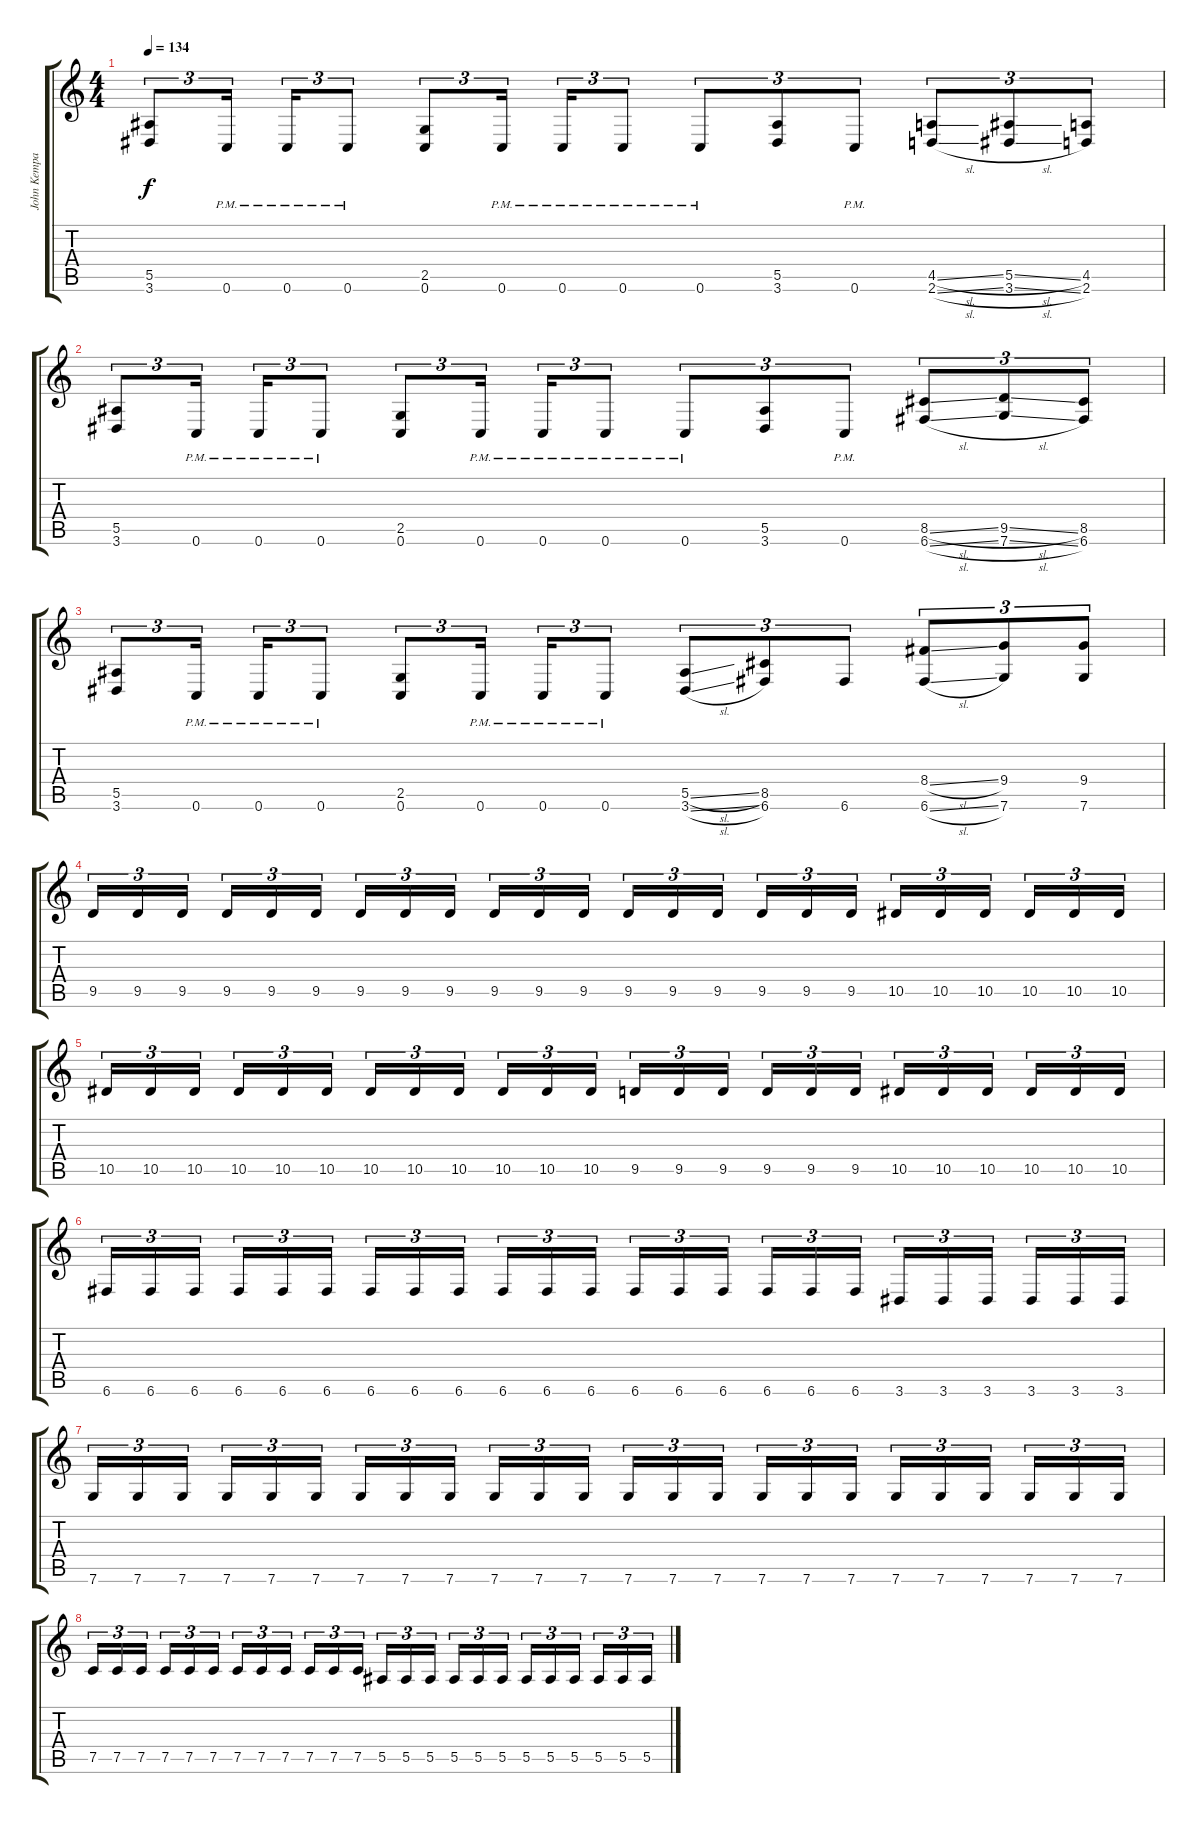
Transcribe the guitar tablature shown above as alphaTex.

\track ("John Kempainen (Rhythm Guitar)" "John Kempa") {instrument distortionguitar}
\staff {score tabs}
\tuning (C4 G3 Eb3 Bb2 F2 C2) {hide}
\ts (4 4)
\tempo 134
\clef g2
\ks c
(5.5 3.6).8{tu (3 2) dy f} 0.6{pm}.16{tu (3 2)} 0.6{pm}.16{tu (3 2)} 0.6{pm}.8{tu (3 2)} (2.5 0.6).8{tu (3 2)} 0.6{pm}.16{tu (3 2)} 0.6{pm}.16{tu (3 2)} 0.6{pm}.8{tu (3 2)} 0.6{pm}.8{tu (3 2)} (5.5 3.6).8{tu (3 2)} 0.6{pm}.8{tu (3 2)} (4.5{sl} 2.6{sl}).8{tu (3 2)} (5.5{sl} 3.6{sl}).8{tu (3 2)} (4.5 2.6).8{tu (3 2)} |
(5.5 3.6).8{tu (3 2)} 0.6{pm}.16{tu (3 2)} 0.6{pm}.16{tu (3 2)} 0.6{pm}.8{tu (3 2)} (2.5 0.6).8{tu (3 2)} 0.6{pm}.16{tu (3 2)} 0.6{pm}.16{tu (3 2)} 0.6{pm}.8{tu (3 2)} 0.6{pm}.8{tu (3 2)} (5.5 3.6).8{tu (3 2)} 0.6{pm}.8{tu (3 2)} (8.5{sl} 6.6{sl}).8{tu (3 2)} (9.5{sl} 7.6{sl}).8{tu (3 2)} (8.5 6.6).8{tu (3 2)} |
(5.5 3.6).8{tu (3 2)} 0.6{pm}.16{tu (3 2)} 0.6{pm}.16{tu (3 2)} 0.6{pm}.8{tu (3 2)} (2.5 0.6).8{tu (3 2)} 0.6{pm}.16{tu (3 2)} 0.6{pm}.16{tu (3 2)} 0.6{pm}.8{tu (3 2)} (5.5{sl} 3.6{sl}).8{tu (3 2)} (8.5 6.6).8{tu (3 2)} 6.6.8{tu (3 2)} (8.4{sl} 6.6{sl}).8{tu (3 2)} (9.4 7.6).8{tu (3 2)} (9.4 7.6).8{tu (3 2)} |
9.5.16{tu (3 2)} 9.5.16{tu (3 2)} 9.5.16{tu (3 2)} 9.5.16{tu (3 2)} 9.5.16{tu (3 2)} 9.5.16{tu (3 2)} 9.5.16{tu (3 2)} 9.5.16{tu (3 2)} 9.5.16{tu (3 2)} 9.5.16{tu (3 2)} 9.5.16{tu (3 2)} 9.5.16{tu (3 2)} 9.5.16{tu (3 2)} 9.5.16{tu (3 2)} 9.5.16{tu (3 2)} 9.5.16{tu (3 2)} 9.5.16{tu (3 2)} 9.5.16{tu (3 2)} 10.5.16{tu (3 2)} 10.5.16{tu (3 2)} 10.5.16{tu (3 2)} 10.5.16{tu (3 2)} 10.5.16{tu (3 2)} 10.5.16{tu (3 2)} |
10.5.16{tu (3 2)} 10.5.16{tu (3 2)} 10.5.16{tu (3 2)} 10.5.16{tu (3 2)} 10.5.16{tu (3 2)} 10.5.16{tu (3 2)} 10.5.16{tu (3 2)} 10.5.16{tu (3 2)} 10.5.16{tu (3 2)} 10.5.16{tu (3 2)} 10.5.16{tu (3 2)} 10.5.16{tu (3 2)} 9.5.16{tu (3 2)} 9.5.16{tu (3 2)} 9.5.16{tu (3 2)} 9.5.16{tu (3 2)} 9.5.16{tu (3 2)} 9.5.16{tu (3 2)} 10.5.16{tu (3 2)} 10.5.16{tu (3 2)} 10.5.16{tu (3 2)} 10.5.16{tu (3 2)} 10.5.16{tu (3 2)} 10.5.16{tu (3 2)} |
6.6.16{tu (3 2)} 6.6.16{tu (3 2)} 6.6.16{tu (3 2)} 6.6.16{tu (3 2)} 6.6.16{tu (3 2)} 6.6.16{tu (3 2)} 6.6.16{tu (3 2)} 6.6.16{tu (3 2)} 6.6.16{tu (3 2)} 6.6.16{tu (3 2)} 6.6.16{tu (3 2)} 6.6.16{tu (3 2)} 6.6.16{tu (3 2)} 6.6.16{tu (3 2)} 6.6.16{tu (3 2)} 6.6.16{tu (3 2)} 6.6.16{tu (3 2)} 6.6.16{tu (3 2)} 3.6.16{tu (3 2)} 3.6.16{tu (3 2)} 3.6.16{tu (3 2)} 3.6.16{tu (3 2)} 3.6.16{tu (3 2)} 3.6.16{tu (3 2)} |
7.6.16{tu (3 2)} 7.6.16{tu (3 2)} 7.6.16{tu (3 2)} 7.6.16{tu (3 2)} 7.6.16{tu (3 2)} 7.6.16{tu (3 2)} 7.6.16{tu (3 2)} 7.6.16{tu (3 2)} 7.6.16{tu (3 2)} 7.6.16{tu (3 2)} 7.6.16{tu (3 2)} 7.6.16{tu (3 2)} 7.6.16{tu (3 2)} 7.6.16{tu (3 2)} 7.6.16{tu (3 2)} 7.6.16{tu (3 2)} 7.6.16{tu (3 2)} 7.6.16{tu (3 2)} 7.6.16{tu (3 2)} 7.6.16{tu (3 2)} 7.6.16{tu (3 2)} 7.6.16{tu (3 2)} 7.6.16{tu (3 2)} 7.6.16{tu (3 2)} |
7.5.16{tu (3 2)} 7.5.16{tu (3 2)} 7.5.16{tu (3 2)} 7.5.16{tu (3 2)} 7.5.16{tu (3 2)} 7.5.16{tu (3 2)} 7.5.16{tu (3 2)} 7.5.16{tu (3 2)} 7.5.16{tu (3 2)} 7.5.16{tu (3 2)} 7.5.16{tu (3 2)} 7.5.16{tu (3 2)} 5.5.16{tu (3 2)} 5.5.16{tu (3 2)} 5.5.16{tu (3 2)} 5.5.16{tu (3 2)} 5.5.16{tu (3 2)} 5.5.16{tu (3 2)} 5.5.16{tu (3 2)} 5.5.16{tu (3 2)} 5.5.16{tu (3 2)} 5.5.16{tu (3 2)} 5.5.16{tu (3 2)} 5.5.16{tu (3 2)}
